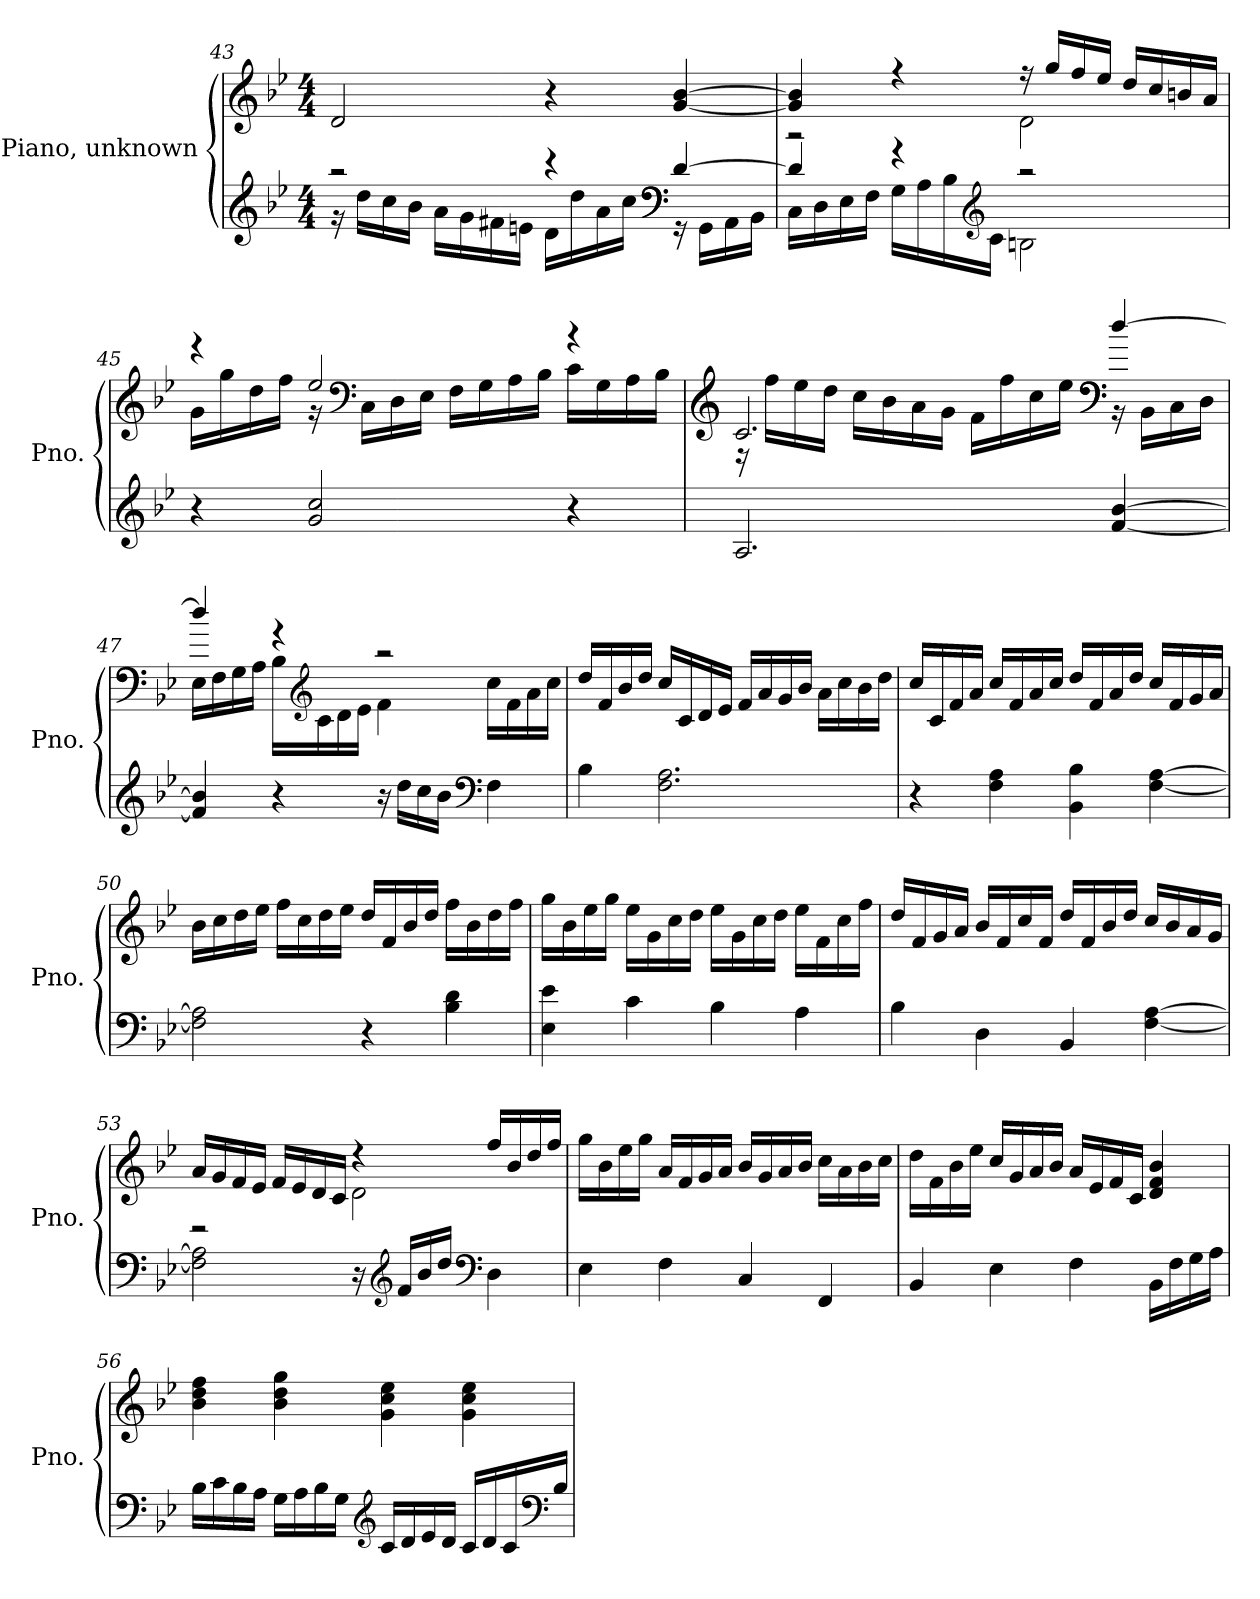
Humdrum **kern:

**kern	**kern
*part1	*part1
*staff2	*staff1
*I"Piano, unknown	*
*I'Pno.	*
!!LO:LB:g=z
*clefG2	*clefG2
*k[b-e-]	*k[b-e-]
*M4/4	*M4/4
=43	=43
*^	*
2r	16r	2d/
.	16dd\LL	.
.	16cc\	.
.	16b-\JJ	.
.	16a\LL	.
.	16g\	.
.	16f#X\	.
.	16en\JJ	.
4r	16d\LL	4r
.	16dd\	.
.	16a\	.
.	16cc\JJ	.
*clefF4	*	*
[4d/	16r	[4g/ [4b-/
.	16GG\LL	.
.	16AA\	.
.	16BB-\JJ	.
=44	=44	=44
*	*	*^
4d/]	16C\LL	4g/] 4b-/]	2r
.	16D\	.	.
.	16E-\	.	.
.	16F\JJ	.	.
4r	16G\LL	4r	.
.	16A\	.	.
.	16B-\	.	.
*clefG2	*	*	*
.	16c\JJ	.	.
2r	2Bn\	16r	2d\
.	.	16gg/LL	.
.	.	16ff/	.
.	.	16ee-/JJ	.
.	.	16dd/LL	.
.	.	16cc/	.
.	.	16bn/	.
.	.	16a/JJ	.
*v	*v	*	*
!!LO:LB:g=z	!!
=45	=45	=45
4r	4r	16g\LL
.	.	16gg\
.	.	16dd\
.	.	16ff\JJ
2g/ 2cc/	2ee-/	16r
*	*clefF4	*
.	.	16C\LL
.	.	16D\
.	.	16E-\JJ
.	.	16F\LL
.	.	16G\
.	.	16A\
.	.	16B-\JJ
4r	4r	16c\LL
.	.	16G\
.	.	16A\
.	.	16B-\JJ
=46	=46	=46
*	*clefG2	*
2.A/	2.c/	16r
.	.	16ff\LL
.	.	16ee-\
.	.	16dd\JJ
.	.	16cc\LL
.	.	16b-\
.	.	16a\
.	.	16g\JJ
.	.	16f\LL
.	.	16ff\
.	.	16cc\
.	.	16ee-\JJ
*	*clefF4	*
[4f/ [4b-/	[4dd/	16r
.	.	16BB-\LL
.	.	16C\
.	.	16D\JJ
!!LO:LB:g=z	!!
=47	=47	=47
4f/] 4b-/]	4dd/]	16E-\LL
.	.	16F\
.	.	16G\
.	.	16A\JJ
4r	4r	16B-\LL
*	*clefG2	*
.	.	16c\
.	.	16d\
.	.	16e-\JJ
16r	2r	4f\
16dd\LL	.	.
16cc\	.	.
16b-\JJ	.	.
*clefF4	*	*
4F\	.	16cc\LL
.	.	16f\
.	.	16a\
.	.	16cc\JJ
*	*v	*v
=48	=48
4B-\	16dd/LL
.	16f/
.	16b-/
.	16dd/JJ
2.F\ 2.A\	16cc/LL
.	16c/
.	16d/
.	16e-/JJ
.	16f/LL
.	16a/
.	16g/
.	16b-/JJ
.	16a\LL
.	16cc\
.	16b-\
.	16dd\JJ
!!LO:PB:g=z
=49	=49
4r	16cc/LL
.	16c/
.	16f/
.	16a/JJ
4F\ 4A\	16cc/LL
.	16f/
.	16a/
.	16cc/JJ
4BB-\ 4B-\	16dd/LL
.	16f/
.	16a/
.	16dd/JJ
[4F\ [4A\	16cc/LL
.	16f/
.	16g/
.	16a/JJ
=50	=50
2F\] 2A\]	16b-\LL
.	16cc\
.	16dd\
.	16ee-\JJ
.	16ff\LL
.	16cc\
.	16dd\
.	16ee-\JJ
4r	16dd/LL
.	16f/
.	16b-/
.	16dd/JJ
4B-\ 4d\	16ff\LL
.	16b-\
.	16dd\
.	16ff\JJ
!!LO:LB:g=z
=51	=51
4E-\ 4e-\	16gg\LL
.	16b-\
.	16ee-\
.	16gg\JJ
4c\	16ee-\LL
.	16g\
.	16cc\
.	16dd\JJ
4B-\	16ee-\LL
.	16g\
.	16cc\
.	16dd\JJ
4A\	16ee-\LL
.	16f\
.	16cc\
.	16ff\JJ
=52	=52
4B-\	16dd/LL
.	16f/
.	16g/
.	16a/JJ
4D\	16b-/LL
.	16f/
.	16cc/
.	16f/JJ
4BB-/	16dd/LL
.	16f/
.	16b-/
.	16dd/JJ
[4F\ [4A\	16cc/LL
.	16b-/
.	16a/
.	16g/JJ
!!LO:LB:g=z
=53	=53
*	*^
2F\] 2A\]	16a/LL	2r
.	16g/	.
.	16f/	.
.	16e-/JJ	.
.	16f/LL	.
.	16e-/	.
.	16d/	.
.	16c/JJ	.
16r	4r	2d\
*clefG2	*	*
16f/LL	.	.
16b-/	.	.
16dd/JJ	.	.
*clefF4	*	*
4D\	16ff/LL	.
.	16b-/	.
.	16dd/	.
.	16ff/JJ	.
*	*v	*v
=54	=54
4E-\	16gg\LL
.	16b-\
.	16ee-\
.	16gg\JJ
4F\	16a/LL
.	16f/
.	16g/
.	16a/JJ
4C/	16b-/LL
.	16g/
.	16a/
.	16b-/JJ
4FF/	16cc\LL
.	16a\
.	16b-\
.	16cc\JJ
!!LO:LB:g=z
=55	=55
4BB-/	16dd\LL
.	16f\
.	16b-\
.	16ee-\JJ
4E-\	16cc/LL
.	16g/
.	16a/
.	16b-/JJ
4F\	16a/LL
.	16e-/
.	16f/
.	16c/JJ
16BB-\LL	4d/ 4f/ 4b-/
16F\	.
16G\	.
16A\JJ	.
=56	=56
16B-\LL	4b-\ 4dd\ 4ff\
16c\	.
16B-\	.
16A\JJ	.
16G\LL	4b-\ 4dd\ 4gg\
16A\	.
16B-\	.
16G\JJ	.
*clefG2	*
16c/LL	4g\ 4cc\ 4ee-\
16d/	.
16e-/	.
16d/JJ	.
16c/LL	4g\ 4cc\ 4ee-\
16d/	.
16c/	.
*clefF4	*
16B-/JJ	.
=	=
*-	*-
